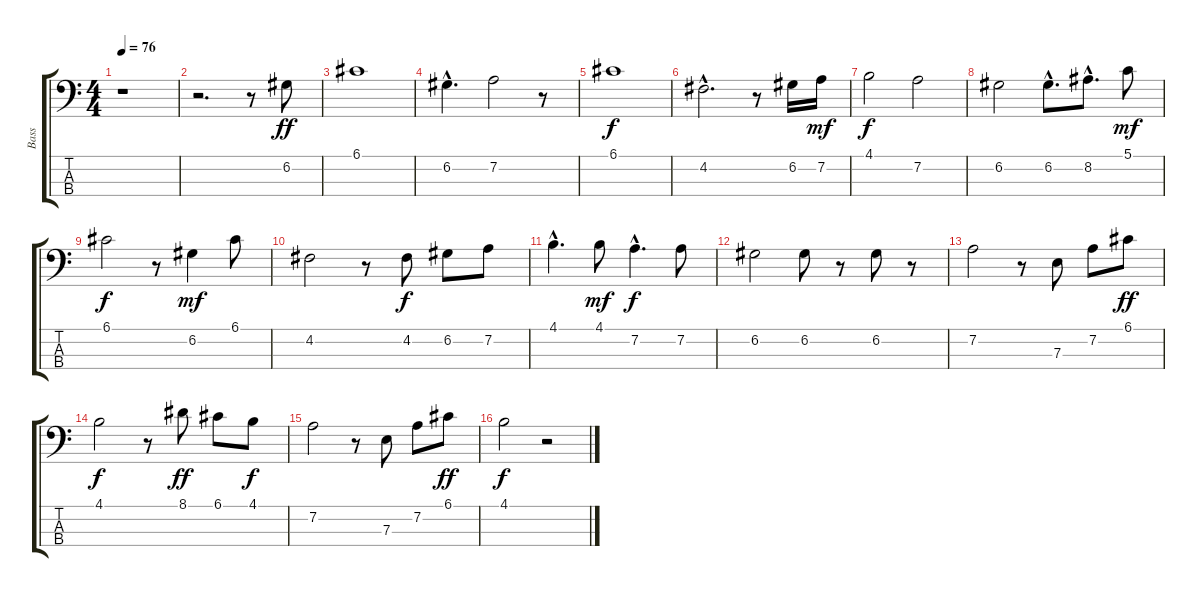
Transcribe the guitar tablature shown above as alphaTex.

\track ("Bass" "Bass") {instrument electricbassfinger}
\staff {score tabs}
\tuning (G2 D2 A1 E1) {hide}
\ts (4 4)
\tempo 76
\clef f4
\ks c
r.1{dy ff instrument electricbassfinger} |
r.2{d} r.8 6.2.8 |
6.1.1 |
6.2{hac}.4{d} 7.2.2 r.8 |
6.1.1{dy f} |
4.2{hac}.2{d} r.8 6.2.16 7.2.16{dy mf} |
4.1.2{dy f} 7.2.2 |
6.2.2 6.2{hac}.8{d} 8.2{hac}.8{d} 5.1.8{dy mf} |
6.1.2{dy f} r.8 6.2.4{dy mf} 6.1.8 |
4.2.2 r.8 4.2.8{dy f} 6.2.8 7.2.8 |
4.1{hac}.4{d} 4.1.8{dy mf} 7.2{hac}.4{d dy f} 7.2.8 |
6.2.2 6.2.8 r.8 6.2.8 r.8 |
7.2.2 r.8 7.3.8 7.2.8 6.1.8{dy ff} |
4.1.2{dy f} r.8 8.1.8{dy ff} 6.1.8 4.1.8{dy f} |
7.2.2 r.8 7.3.8 7.2.8 6.1.8{dy ff} |
4.1.2{dy f} r.2
